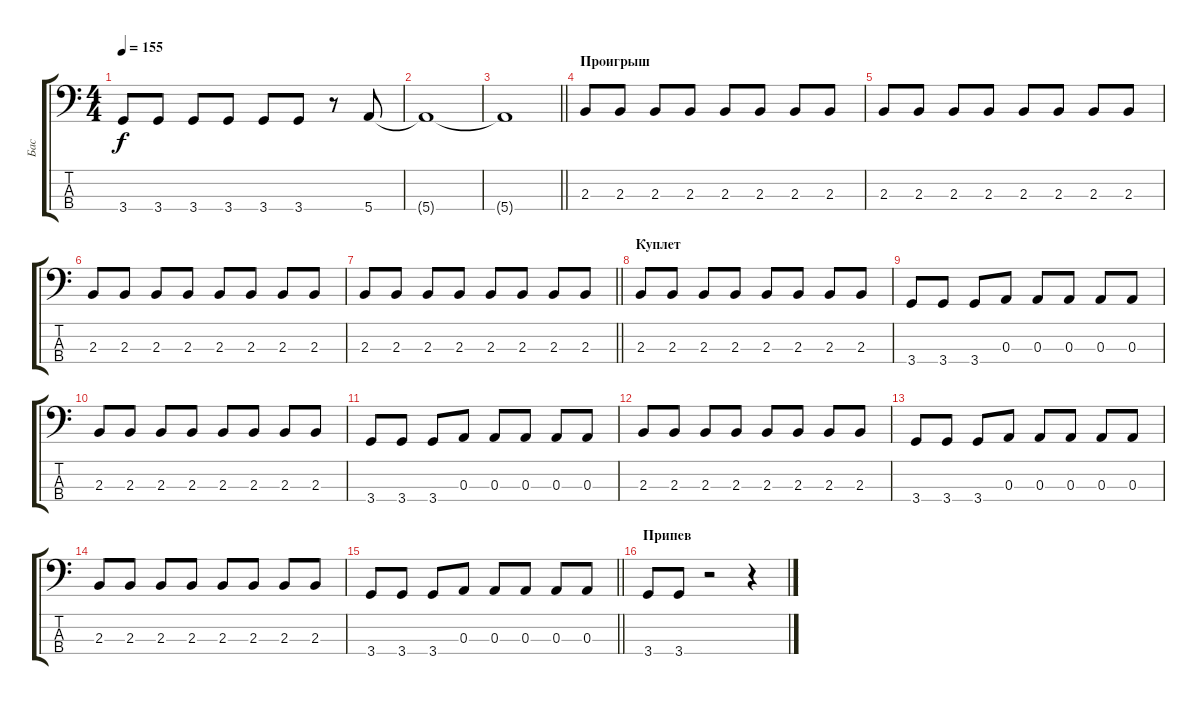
\track ("Бас" "Бас") {instrument electricbasspick}
\staff {score tabs}
\tuning (G2 D2 A1 E1) {hide}
\ts (4 4)
\tempo 155
\clef f4
\ks c
3.4.8{dy f} 3.4.8 3.4.8 3.4.8 3.4.8 3.4.8 r.8 5.4.8 |
5.4{t}.1 |
\barLineRight lightlight
5.4{t}.1 |
\section ("" "Проигрыш")
2.3.8 2.3.8 2.3.8 2.3.8 2.3.8 2.3.8 2.3.8 2.3.8 |
2.3.8 2.3.8 2.3.8 2.3.8 2.3.8 2.3.8 2.3.8 2.3.8 |
2.3.8 2.3.8 2.3.8 2.3.8 2.3.8 2.3.8 2.3.8 2.3.8 |
\barLineRight lightlight
2.3.8 2.3.8 2.3.8 2.3.8 2.3.8 2.3.8 2.3.8 2.3.8 |
\section ("" "Куплет")
2.3.8 2.3.8 2.3.8 2.3.8 2.3.8 2.3.8 2.3.8 2.3.8 |
3.4.8 3.4.8 3.4.8 0.3.8 0.3.8 0.3.8 0.3.8 0.3.8 |
2.3.8 2.3.8 2.3.8 2.3.8 2.3.8 2.3.8 2.3.8 2.3.8 |
3.4.8 3.4.8 3.4.8 0.3.8 0.3.8 0.3.8 0.3.8 0.3.8 |
2.3.8 2.3.8 2.3.8 2.3.8 2.3.8 2.3.8 2.3.8 2.3.8 |
3.4.8 3.4.8 3.4.8 0.3.8 0.3.8 0.3.8 0.3.8 0.3.8 |
2.3.8 2.3.8 2.3.8 2.3.8 2.3.8 2.3.8 2.3.8 2.3.8 |
\barLineRight lightlight
3.4.8 3.4.8 3.4.8 0.3.8 0.3.8 0.3.8 0.3.8 0.3.8 |
\section ("" "Припев")
3.4.8 3.4.8 r.2 r.4
